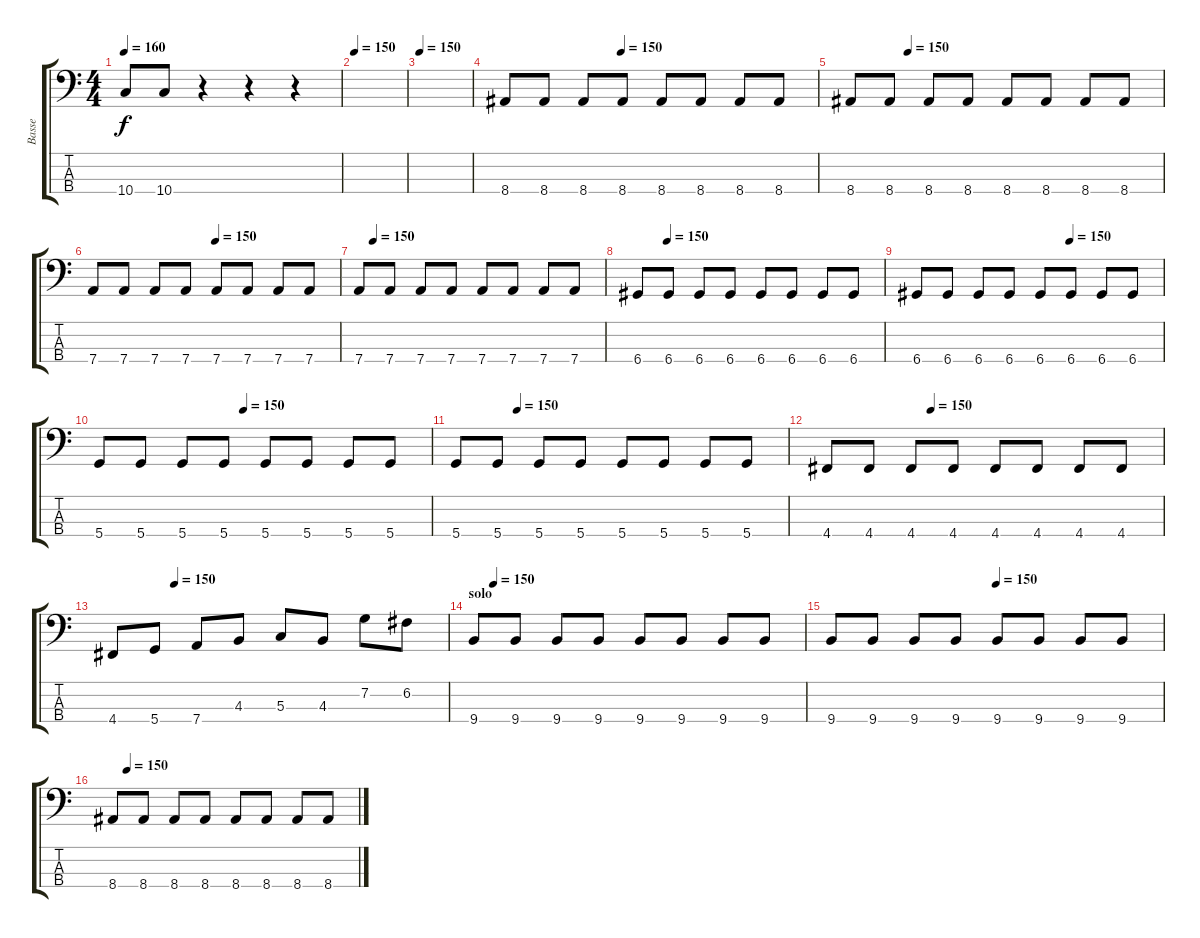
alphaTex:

\track ("Basse" "Basse") {instrument electricbasspick}
\staff {score tabs}
\tuning (F2 C2 G1 D1) {hide}
\ts (4 4)
\tempo 160
\clef f4
\ks c
10.4.8{dy f} 10.4.8 r.4 r.4 r.4 |
\tempo 150
|
\tempo 150
|
\tempo (150 0.375)
8.4.8 8.4.8 8.4.8 8.4.8 8.4.8 8.4.8 8.4.8 8.4.8 |
\tempo (150 0.1875)
8.4.8 8.4.8 8.4.8 8.4.8 8.4.8 8.4.8 8.4.8 8.4.8 |
\tempo (150 0.5)
7.4.8 7.4.8 7.4.8 7.4.8 7.4.8 7.4.8 7.4.8 7.4.8 |
\tempo (150 0.0625)
7.4.8 7.4.8 7.4.8 7.4.8 7.4.8 7.4.8 7.4.8 7.4.8 |
\tempo (150 0.125)
6.4.8 6.4.8 6.4.8 6.4.8 6.4.8 6.4.8 6.4.8 6.4.8 |
\tempo (150 0.625)
6.4.8 6.4.8 6.4.8 6.4.8 6.4.8 6.4.8 6.4.8 6.4.8 |
\tempo (150 0.4375)
5.4.8 5.4.8 5.4.8 5.4.8 5.4.8 5.4.8 5.4.8 5.4.8 |
\tempo (150 0.1875)
5.4.8 5.4.8 5.4.8 5.4.8 5.4.8 5.4.8 5.4.8 5.4.8 |
\tempo (150 0.3125)
4.4.8 4.4.8 4.4.8 4.4.8 4.4.8 4.4.8 4.4.8 4.4.8 |
\tempo (150 0.1875)
4.4.8 5.4.8 7.4.8 4.3.8 5.3.8 4.3.8 7.2.8 6.2.8 |
\section ("" "solo")
\tempo (150 0.0625)
9.4.8 9.4.8 9.4.8 9.4.8 9.4.8 9.4.8 9.4.8 9.4.8 |
\tempo (150 0.5)
9.4.8 9.4.8 9.4.8 9.4.8 9.4.8 9.4.8 9.4.8 9.4.8 |
\tempo (150 0.0625)
8.4.8 8.4.8 8.4.8 8.4.8 8.4.8 8.4.8 8.4.8 8.4.8
